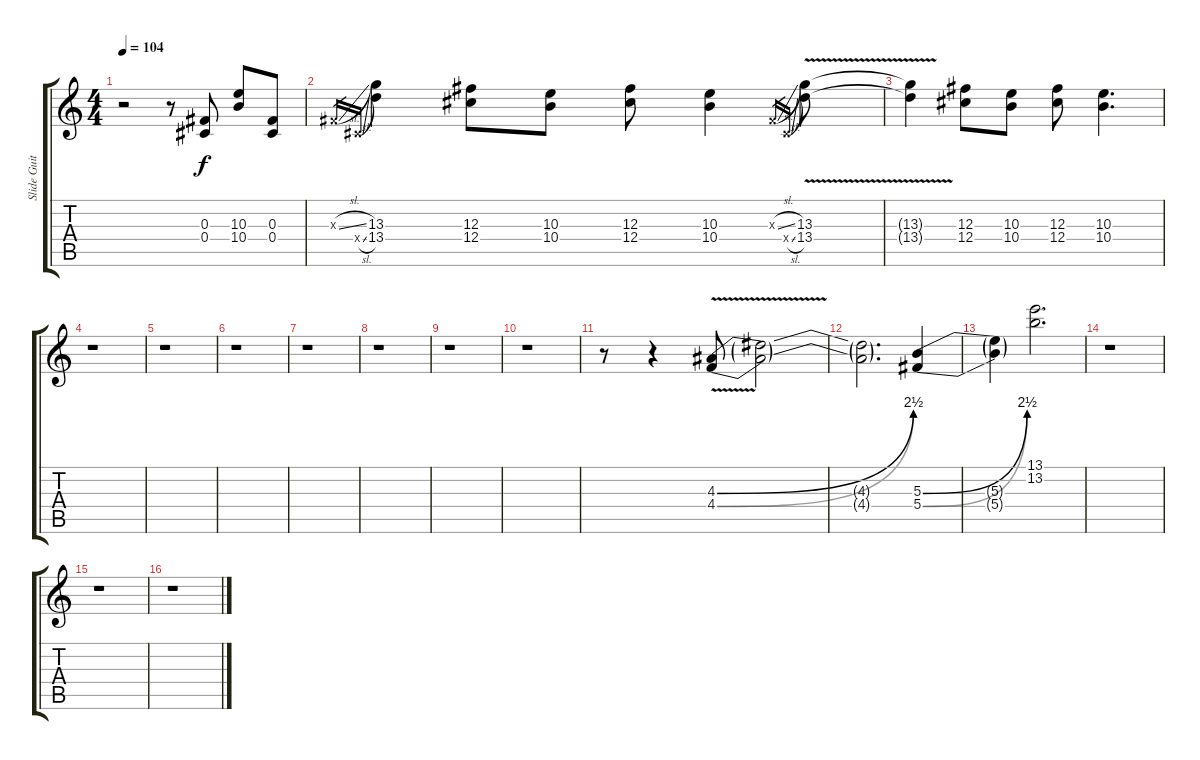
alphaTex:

\track ("Slide Guitar" "Slide Guit") {instrument overdrivenguitar}
\staff {score tabs}
\tuning (Eb4 Bb3 Gb3 Db3 Ab2 Eb2) {hide}
\ts (4 4)
\tempo 104
\clef g2
\ks c
r.2{dy f} r.8 (0.3 0.4).8 (10.3 10.4).8 (0.3 0.4).8 |
0.3{sl x}.16{gr} 0.4{sl x}.16{gr} (13.3 13.4).4 (12.3 12.4).8 (10.3 10.4).8 (12.3 12.4).8 (10.3 10.4).4 0.3{sl x}.16{gr} 0.4{sl x}.16{gr} (13.3{v} 13.4{v}).8 |
(13.3{t} 13.4{t}).4 (12.3 12.4).8 (10.3 10.4).8 (12.3 12.4).8 (10.3 10.4).4{d} |
r.1 |
r.1 |
r.1 |
r.1 |
r.1 |
r.1 |
r.1 |
r.8 r.4 (4.3{be (bend 0 0 60 10) v} 4.4{be (bend 0 0 60 10) v}).8 (4.3{t} 4.4{t}).2 |
(4.3{t} 4.4{t}).2{d} (5.3{be (bend 0 0 60 10)} 5.4{be (bend 0 0 60 10)}).4 |
(5.3{t} 5.4{t}).4 (13.1 13.2).2{d} |
r.1 |
r.1 |
r.1
